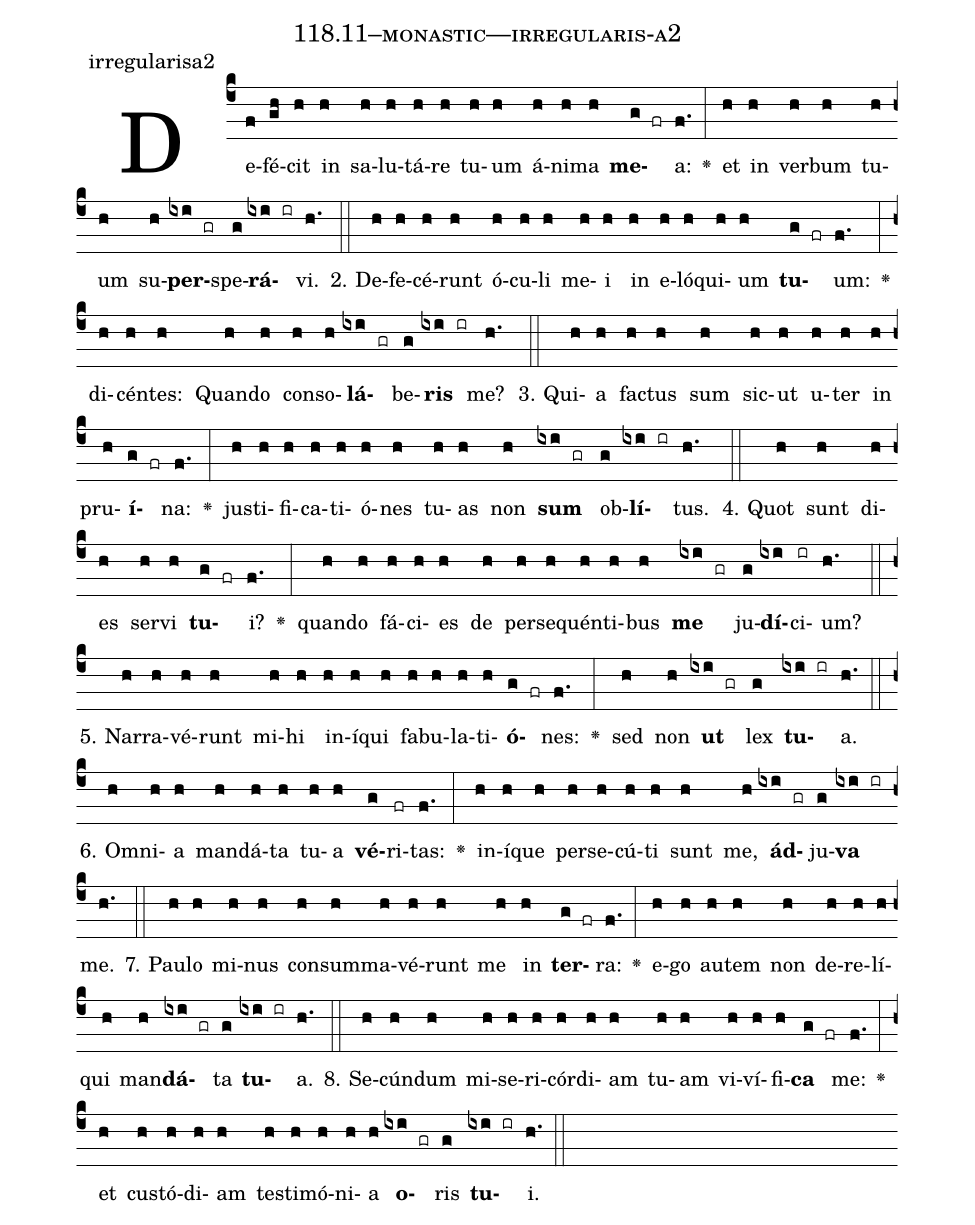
name: 118.11--monastic---irregularis-a2;
annotation: irregularisa2;
%%
(c4)De(f)fé(gh)cit(h) in(h) sa(h)lu(h)tá(h)re(h) tu(h)um(h) á(h)ni(h)ma(h) <b>me</b>(g fr)a:(f.) <v>\greheightstar</v>(:) et(h) in(h) ver(h)bum(h) tu(h)um(h) su(h)<b>per</b>(ixi gr)spe(g)<b>rá</b>(ixi ir)vi.(h.) (::)
2. De(h)fe(h)cé(h)runt(h) ó(h)cu(h)li(h) me(h)i(h) in(h) e(h)ló(h)qui(h)um(h) <b>tu</b>(g fr)um:(f.) <v>\greheightstar</v>(:) di(h)cén(h)tes:(h) Quan(h)do(h) con(h)so(h)<b>lá</b>(ixi gr)be(g)<b>ris</b>(ixi ir) me?(h.) (::)
3. Qui(h)a(h) fac(h)tus(h) sum(h) sic(h)ut(h) u(h)ter(h) in(h) pru(h)<b>í</b>(g fr)na:(f.) <v>\greheightstar</v>(:) jus(h)ti(h)fi(h)ca(h)ti(h)ó(h)nes(h) tu(h)as(h) non(h) <b>sum</b>(ixi gr) ob(g)<b>lí</b>(ixi ir)tus.(h.) (::)
4. Quot(h) sunt(h) di(h)es(h) ser(h)vi(h) <b>tu</b>(g fr)i?(f.) <v>\greheightstar</v>(:) quan(h)do(h) fá(h)ci(h)es(h) de(h) per(h)se(h)quén(h)ti(h)bus(h) <b>me</b>(ixi gr) ju(g)<b>dí</b>(ixi)ci(ir)um?(h.) (::)
5. Nar(h)ra(h)vé(h)runt(h) mi(h)hi(h) in(h)í(h)qui(h) fa(h)bu(h)la(h)ti(h)<b>ó</b>(g fr)nes:(f.) <v>\greheightstar</v>(:) sed(h) non(h) <b>ut</b>(ixi gr) lex(g) <b>tu</b>(ixi ir)a.(h.) (::)
6. Om(h)ni(h)a(h) man(h)dá(h)ta(h) tu(h)a(h) <b>vé</b>(g)ri(fr)tas:(f.) <v>\greheightstar</v>(:) in(h)í(h)que(h) per(h)se(h)cú(h)ti(h) sunt(h) me,(h) <b>ád</b>(ixi gr)ju(g)<b>va</b>(ixi ir) me.(h.) (::)
7. Pau(h)lo(h) mi(h)nus(h) con(h)sum(h)ma(h)vé(h)runt(h) me(h) in(h) <b>ter</b>(g fr)ra:(f.) <v>\greheightstar</v>(:) e(h)go(h) au(h)tem(h) non(h) de(h)re(h)lí(h)qui(h) man(h)<b>dá</b>(ixi gr)ta(g) <b>tu</b>(ixi ir)a.(h.) (::)
8. Se(h)cún(h)dum(h) mi(h)se(h)ri(h)cór(h)di(h)am(h) tu(h)am(h) vi(h)ví(h)fi(h)<b>ca</b>(g fr) me:(f.) <v>\greheightstar</v>(:) et(h) cus(h)tó(h)di(h)am(h) tes(h)ti(h)mó(h)ni(h)a(h) <b>o</b>(ixi gr)ris(g) <b>tu</b>(ixi ir)i.(h.) (::)
